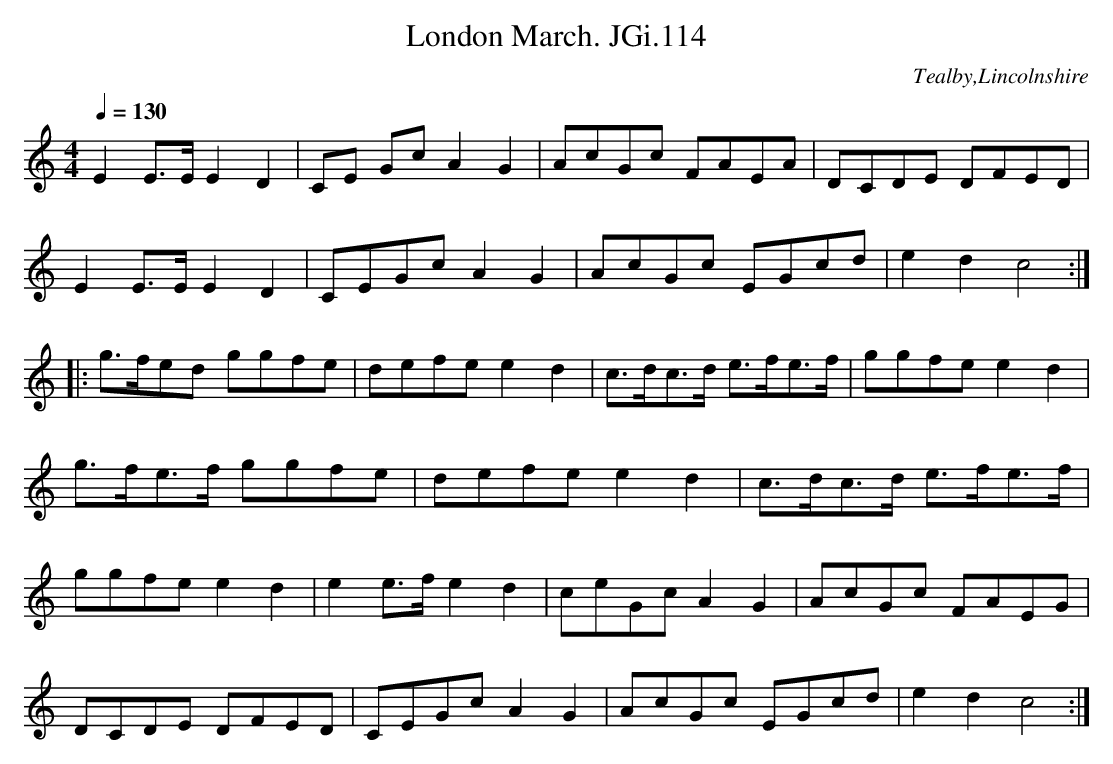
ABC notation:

X:1
T:London March. JGi.114
L:1/8
M:4/4
O:Tealby,Lincolnshire
Q:1/4=130
K:C
E2E>EE2D2|CE GcA2G2|AcGc FAEA|DCDE DFED|
E2E>EE2D2|CEGcA2G2|AcGc EGcd|e2d2c4:|
|:g>fed ggfe|defee2d2|c>dc>d e>fe>f|ggfee2d2|
g>fe>f ggfe|defee2d2|c>dc>d e>fe>f|
ggfee2d2|e2e>fe2d2|ceGcA2G2|AcGc FAEG|
DCDE DFED|CEGcA2G2|AcGc EGcd|e2d2c4:|
